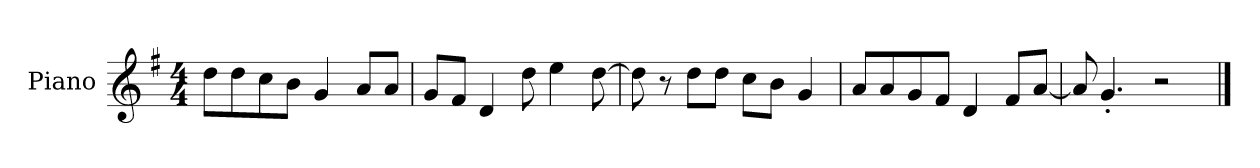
**kern
*part1
*staff1
*I"Piano
*I'P-no
*clefG2
*k[f#]
*M4/4
*MM90
=1
8dd\L
8dd\
8cc\
8b\J
4g/
8a/L
8a/J
=2
8g/L
8f#/J
4d/
8dd\
4ee\
[8dd\
=3
8dd\]
8r
8dd\L
8dd\J
8cc\L
8b\J
4g/
=4
8a/L
8a/
8g/
8f#/J
4d/
8f#/L
[8a/J
=5
8a/]
4.g'/
2r
==
*-
